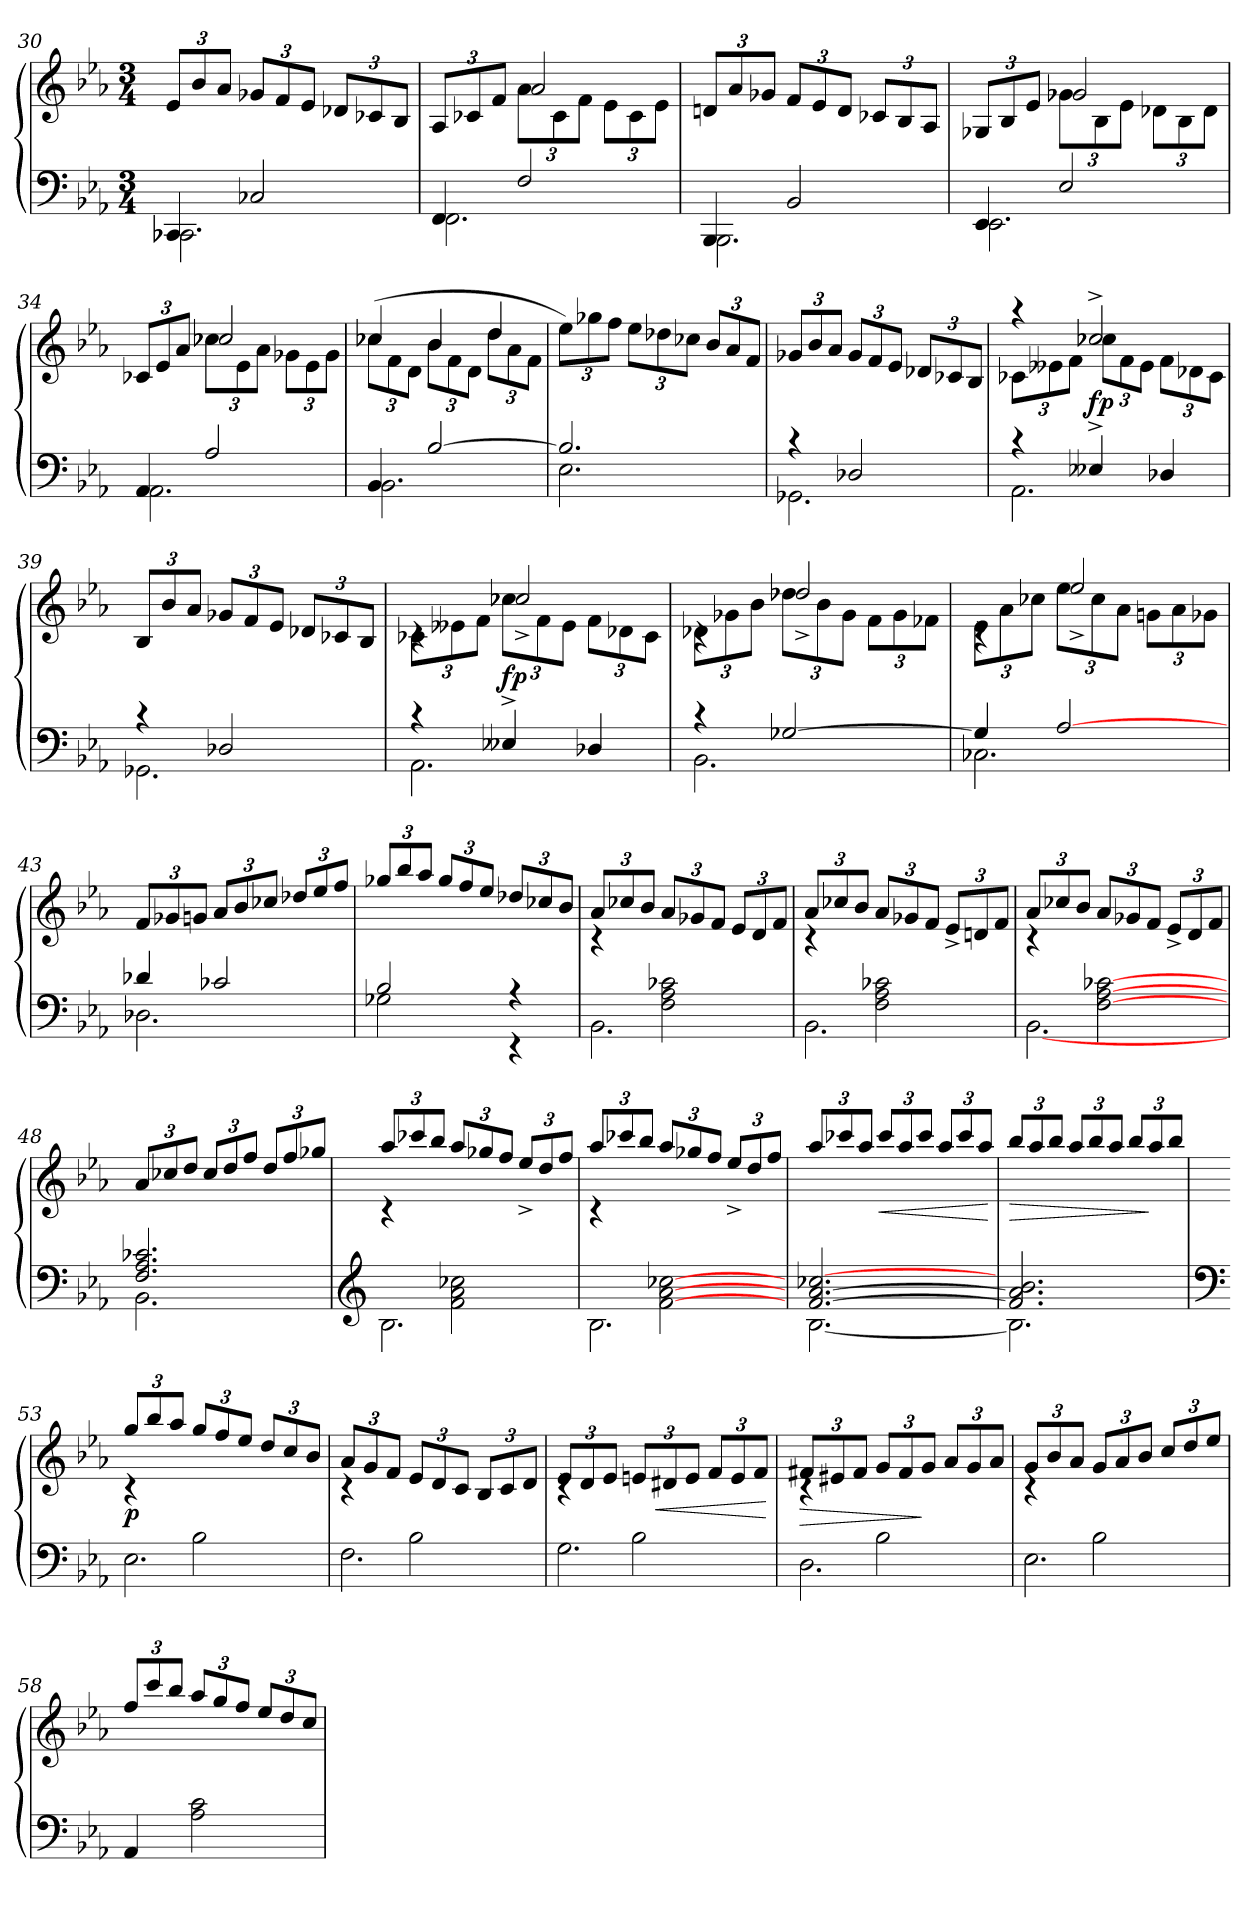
**kern	**kern	**dynam
*part1	*part1	*part1
*staff2	*staff1	*staff1/2
!!LO:LB:g=z
*clefF4	*clefG2	*
*k[b-e-a-]	*k[b-e-a-]	*
*E-:	*E-:	*
*M3/4	*M3/4	*
=30	=30	=30
*^	*	*
*	*	*Xbrackettup	*
*	*	*^	*
4CC-X/	2.CC-\	12e-/L	2ryy	.
.	.	12b-/	.	.
.	.	12a-/J	.	.
2C-X/	.	12g-X/L	.	.
.	.	12f/	.	.
.	.	12e-/J	.	.
.	.	12d-X/L	4ryy	.
.	.	12c-X/	.	.
.	.	12B-/J	.	.
!!LO:PB:g=z	!!
=31	=31	=31	=31	=31
4FF/	2.FF\	12A-/L	4ryy	.
.	.	12c-X/	.	.
.	.	12f/J	.	.
2F/	.	12a-\L	2a-/	.
.	.	12c-\	.	.
.	.	12f\J	.	.
.	.	12e-\L	.	.
.	.	12c-\	.	.
.	.	12e-\J	.	.
=32	=32	=32	=32	=32
4BBB-/	2.BBB-\	12dni/L	2ryy	.
.	.	12a-/	.	.
.	.	12g-X/J	.	.
2BB-/	.	12f/L	.	.
.	.	12e-/	.	.
.	.	12d/J	.	.
.	.	12c-X/L	4ryy	.
.	.	12B-/	.	.
.	.	12A-/J	.	.
=33	=33	=33	=33	=33
4EE-/	2.EE-\	12G-X/L	4ryy	.
.	.	12B-/	.	.
.	.	12e-/J	.	.
2E-/	.	12g-X\L	2g-/	.
.	.	12B-\	.	.
.	.	12e-\J	.	.
.	.	12d-X\L	.	.
.	.	12B-\	.	.
.	.	12d-i\J	.	.
!!LO:LB:g=z	!!
=34	=34	=34	=34	=34
4AA-/	2.AA-\	12c-X/L	4ryy	.
.	.	12e-/	.	.
.	.	12a-/J	.	.
2A-/	.	12cc-X\L	2cc-/	.
.	.	12e-\	.	.
.	.	12a-\J	.	.
.	.	12g-X\L	.	.
.	.	12e-\	.	.
.	.	12g-i\J	.	.
!!LO:LB:g=z	!!
=35	=35	=35	=35	=35
4BB-/	2.BB-\	(>12cc-X\L	4cc-/	.
.	.	12f\	.	.
.	.	12d\J	.	.
[>2B-/	.	12b-\L	4b-/	.
.	.	12f\	.	.
.	.	12d\J	.	.
.	.	12dd\L	4dd/	.
.	.	12a-\	.	.
.	.	12f\J	.	.
=36	=36	=36	=36	=36
2.B-/]	2.E-\	12ee-\L)	2ryy	.
.	.	12gg-X\	.	.
.	.	12ff\J	.	.
.	.	12ee-\L	.	.
.	.	12dd-X\	.	.
.	.	12cc-X\J	.	.
.	.	12b-/L	4ryy	.
.	.	12a-/	.	.
.	.	12f/J	.	.
=37	=37	=37	=37	=37
4rc	2.GG-X\	12g-X/L	2ryy	.
.	.	12b-/	.	.
.	.	12a-/J	.	.
2D-X/	.	12g-/L	.	.
.	.	12f/	.	.
.	.	12e-/J	.	.
.	.	12d-X/L	4ryy	.
.	.	12c-X/	.	.
.	.	12B-/J	.	.
!!LO:LB:g=z	!!
=38	=38	=38	=38	=38
4rc	2.AA-\	4raa	12c-X\L	.
.	.	.	12e--X\	.
.	.	.	12f\J	.
!	!	!	!	!LO:DY:b
4E--X^>/	.	2cc-X^>/	12cc-\L	fp
.	.	.	12f\	.
.	.	.	12e--\J	.
4D-X/	.	.	12f\L	.
.	.	.	12d-X\	.
.	.	.	12c-i\J	.
!!LO:LB:g=z	!!
=39	=39	=39	=39	=39
4rc	2.GG-X\	12B-/L	2ryy	.
.	.	12b-/	.	.
.	.	12a-/J	.	.
2D-X/	.	12g-X/L	.	.
.	.	12f/	.	.
.	.	12e-/J	.	.
.	.	12d-X/L	4ryy	.
.	.	12c-X/	.	.
.	.	12B-/J	.	.
=40	=40	=40	=40	=40
4rc	2.AA-\	12c-X\L	4rc	.
.	.	12e--X\	.	.
.	.	12f\J	.	.
!	!	!	!	!LO:DY:b
4E--X^>/	.	12cc-X\L	2cc-^>/	fp
.	.	12f\	.	.
.	.	12e--\J	.	.
4D-X/	.	12f\L	.	.
.	.	12d-X\	.	.
.	.	12c-\J	.	.
=41	=41	=41	=41	=41
4rc	2.BB-\	12d-X\L	4rc	.
.	.	12g-X\	.	.
.	.	12b-\J	.	.
[>2G-X/	.	12dd-X\L	2dd-^>/	.
.	.	12b-\	.	.
.	.	12g-i\J	.	.
.	.	12f\L	.	.
.	.	12g-i\	.	.
.	.	12f-X\J	.	.
!!LO:LB:g=z	!!
=42	=42	=42	=42	=42
4G-/]	2.C-X\	12e-\L	4rc	.
.	.	12a-\	.	.
.	.	12cc-X\J	.	.
[>2A-/	.	12ee-\L	2ee-^>/	.
.	.	12cc-i\	.	.
.	.	12a-\J	.	.
.	.	12gni\L	.	.
.	.	12a-\	.	.
.	.	12g-X\J	.	.
*	*	*v	*v	*
!!LO:PB:g=z
=43	=43	=43	=43
4d-X/	2.D-X\	12f/L	.
.	.	12g-X/	.
.	.	12gn/J	.
2c-X/	.	12a-/L	.
.	.	12b-/	.
.	.	12cc-X/J	.
.	.	12dd-X/L	.
.	.	12ee-/	.
.	.	12ff/J	.
=44	=44	=44	=44
2B-/	2G-X\	12gg-X/L	.
.	.	12bb-/	.
.	.	12aa-/J	.
.	.	12gg-/L	.
.	.	12ff/	.
.	.	12ee-/J	.
4r	4rEE	12dd-X/L	.
.	.	12cc-X/	.
.	.	12b-/J	.
=45	=45	=45	=45
*	*	*^	*
4ryy	2.BB-\	12a-/L	4rc	.
.	.	12cc-X/	.	.
.	.	12b-/J	.	.
2F\ 2A-\ 2c-X\	.	12a-/L	2ryy	.
.	.	12g-X/	.	.
.	.	12f/J	.	.
.	.	12e-/L	.	.
.	.	12d/	.	.
.	.	12f/J	.	.
!!LO:LB:g=z	!!
=46	=46	=46	=46	=46
4ryy	2.BB-\	12a-/L	4rc	.
.	.	12cc-X/	.	.
.	.	12b-/J	.	.
2F\ 2A-\ 2c-X\	.	12a-/L	2ryy	.
.	.	12g-X/	.	.
.	.	12f/J	.	.
.	.	12e-^>/L	.	.
.	.	12dni/	.	.
.	.	12f/J	.	.
!!LO:LB:g=z	!!
=47	=47	=47	=47	=47
4ryy	[2.BB-\	12a-/L	4rc	.
.	.	12cc-X/	.	.
.	.	12b-/J	.	.
[<2F\ [<2A-\ [<2c-X\	.	12a-/L	2ryy	.
.	.	12g-X/	.	.
.	.	12f/J	.	.
.	.	12e-^>/L	.	.
.	.	12d/	.	.
.	.	12f/J	.	.
*	*	*v	*v	*
=48	=48	=48	=48
2.F/ 2.A-/ 2.c-/	2.BB-\	12a-/L	.
.	.	12cc-X/	.
.	.	12dd/J	.
.	.	12cc-/L	.
.	.	12dd/	.
.	.	12ff/J	.
.	.	12dd/L	.
.	.	12ff/	.
.	.	12gg-X/J	.
=49	=49	=49	=49
*clefG2	*	*	*
*	*	*^	*
4ryy	2.B-\	12aa-/L	4rc	.
.	.	12ccc-X/	.	.
.	.	12bb-/J	.	.
2f\ 2a-\ 2cc-X\	.	12aa-/L	2ryy	.
.	.	12gg-X/	.	.
.	.	12ff/J	.	.
.	.	12ee-^>/L	.	.
.	.	12dd/	.	.
.	.	12ff/J	.	.
!!LO:LB:g=z	!!
=50	=50	=50	=50	=50
4ryy	2.B-\	12aa-/L	4rc	.
.	.	12ccc-X/	.	.
.	.	12bb-/J	.	.
[<2f\ [<2a-\ [<2cc-X\	.	12aa-/L	2ryy	.
.	.	12gg-X/	.	.
.	.	12ff/J	.	.
.	.	12ee-^>/L	.	.
.	.	12dd/	.	.
.	.	12ff/J	.	.
*	*	*v	*v	*
!!LO:PB:g=z
=51	=51	=51	=51
[>2.f/ [>2.a-/ [>2.cc-/	[<2.B-\	12aa-/L	.
.	.	12ccc-X/	.
.	.	12aa-/J	.
!	!	!	!LO:HP:b
.	.	12ccc-/L	<
.	.	12aa-/	.
.	.	12ccc-/J	.
.	.	12aa-/L	.
.	.	12ccc-/	.
.	.	12aa-/J	.
*v	*v	*	*
.	.	[
=52	=52	=52
*^	*	*
!	!	!	!LO:HP:b
2.f/] 2.a-/] 2.b-/	2.B-\]	12bb-/L	>
.	.	12aa-/	.
.	.	12bb-/J	.
.	.	12aa-/L	.
.	.	12bb-/	.
.	.	12aa-/J	.
.	.	12bb-/L	.
.	.	12aa-/	]
.	.	12bb-/J	.
=53	=53	=53	=53
*clefF4	*	*	*
*	*	*^	*
!	!	!	!	!LO:DY:b
4ryy	2.E-\	12gg/L	4rc	p
.	.	12bb-/	.	.
.	.	12aa-/J	.	.
2B-\	.	12gg/L	2ryy	.
.	.	12ff/	.	.
.	.	12ee-/J	.	.
.	.	12dd/L	.	.
.	.	12cc/	.	.
.	.	12b-/J	.	.
!!LO:LB:g=z	!!
=54	=54	=54	=54	=54
4ryy	2.F\	12a-/L	4rc	.
.	.	12g/	.	.
.	.	12f/J	.	.
2B-\	.	12e-/L	2ryy	.
.	.	12d/	.	.
.	.	12c/J	.	.
.	.	12B-/L	.	.
.	.	12c/	.	.
.	.	12d/J	.	.
!!LO:LB:g=z	!!
=55	=55	=55	=55	=55
4ryy	2.G\	12e-/L	4rc	.
.	.	12d/	.	.
.	.	12e-/J	.	.
2B-\	.	12en/L	2ryy	.
!	!	!	!	!LO:HP:b
.	.	12d#X/	.	<
.	.	12e/J	.	.
.	.	12f/L	.	.
.	.	12e/	.	.
.	.	12f/J	.	.
*v	*v	*	*	*
*	*v	*v	*
.	.	[
=56	=56	=56
*^	*	*
!	!	!	!LO:HP:b
*	*	*^	*
4ryy	2.D\	12f#X/L	4rc	>
.	.	12e#X/	.	.
.	.	12f#/J	.	.
2B-\	.	12g/L	2ryy	.
.	.	12f#/	.	.
.	.	12g/J	.	]
.	.	12a-/L	.	.
.	.	12g/	.	.
.	.	12a-/J	.	.
=57	=57	=57	=57	=57
4ryy	2.E-\	12g/L	4rc	.
.	.	12b-/	.	.
.	.	12a-/J	.	.
2B-\	.	12g/L	2ryy	.
.	.	12a-/	.	.
.	.	12b-/J	.	.
.	.	12cc/L	.	.
.	.	12dd/	.	.
.	.	12ee-/J	.	.
*	*	*v	*v	*
=58	=58	=58	=58
4AA-/	2ryy	12ff/L	.
.	.	12ccc/	.
.	.	12bb-/J	.
2A-\ 2c\	.	12aa-/L	.
.	.	12gg/	.
.	.	12ff/J	.
.	4ryy	12ee-/L	.
.	.	12dd/	.
.	.	12cc/J	.
*v	*v	*	*
=	=	=
*-	*-	*-
